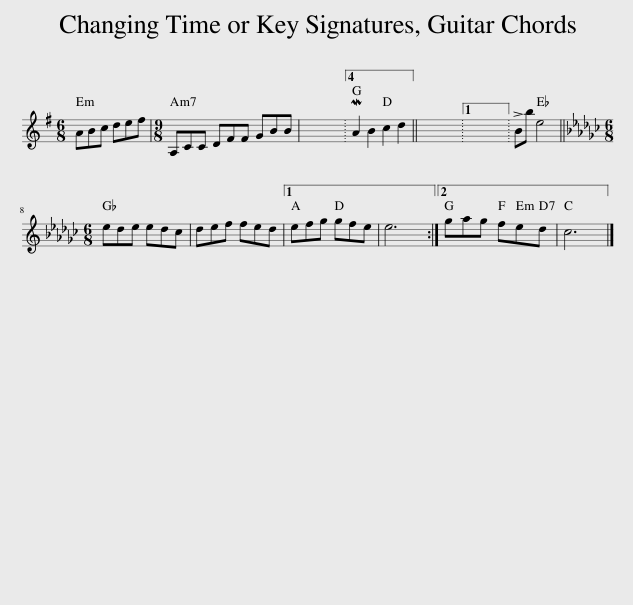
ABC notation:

X:1
L:1/8
M:6/8
I:linebreak $
K:G
V:1 treble
V:1
 ABc def |[M:9/8] A,CC DFF GBB | x9 |4 MA2 B2 c2 d2 || x9 |1 %5
 x9 || !>!Bb e4 ||$[K:Gb][M:6/8] ede edc | def fed |1 efg gfe | %10
 e6 :|2 gag fed | c6 |] %13
